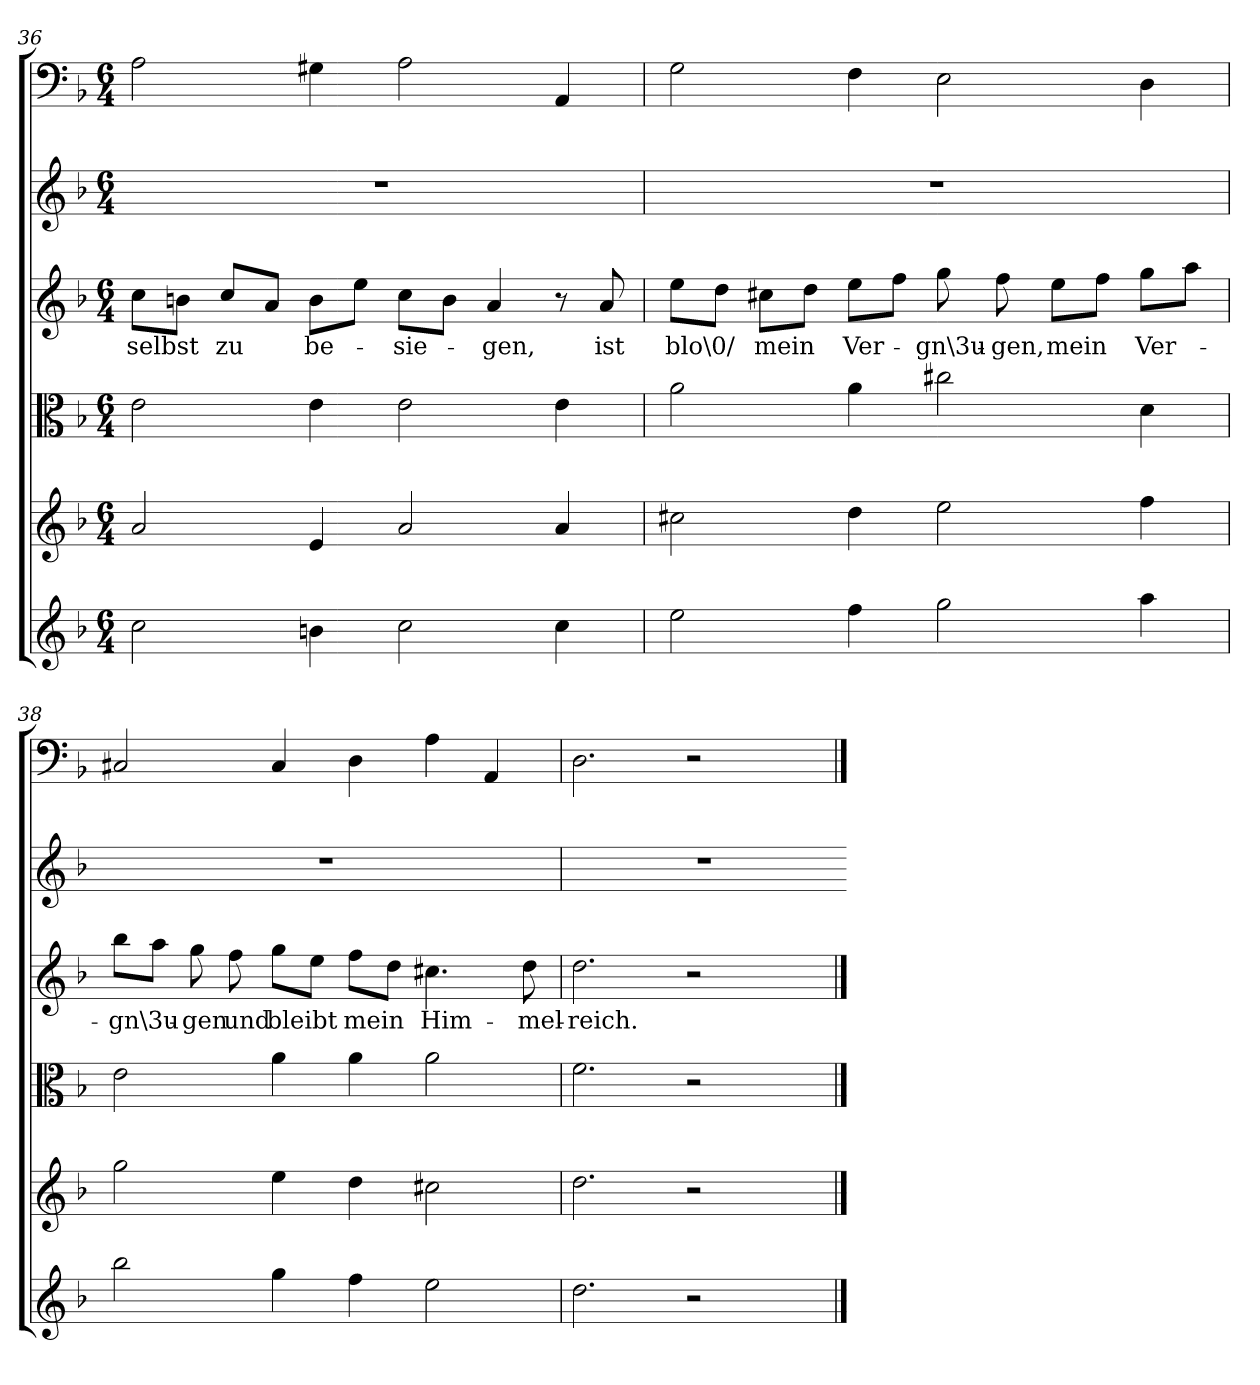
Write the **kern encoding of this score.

**kern	**kern	**kern	**kern	**text	**kern	**kern
*part6	*part5	*part4	*part3	*part3	*part2	*part1
*staff6	*staff5	*staff4	*staff3	*staff3	*staff2	*staff1
*clefG2	*clefG2	*clefC3	*clefG2	*	*clefG2	*clefF4
*k[b-]	*k[b-]	*k[b-]	*k[b-]	*	*k[b-]	*k[b-]
*F:	*F:	*F:	*F:	*	*F:	*F:
*M6/4	*M6/4	*M6/4	*M6/4	*	*M6/4	*M6/4
=36	=36	=36	=36	=36	=36	=36
2cc\	2a/	2e\	8cc\L	selbst	1.r	2A\
.	.	.	8bn\J	.	.	.
.	.	.	8cc/L	zu	.	.
.	.	.	8a/J	.	.	.
4bn\	4e/	4e\	8b\L	be-	.	4G#X\
.	.	.	8ee\J	.	.	.
2cc\	2a/	2e\	8cc\L	-sie-	.	2A\
.	.	.	8b\J	.	.	.
.	.	.	4a/	-gen,	.	.
4cc\	4a/	4e\	8r	.	.	4AA/
.	.	.	8a/	ist	.	.
=37	=37	=37	=37	=37	=37	=37
2ee\	2cc#X\	2a\	8ee\L	blo\0/	1.r	2G\
.	.	.	8dd\J	.	.	.
.	.	.	8cc#X\L	mein	.	.
.	.	.	8dd\J	.	.	.
4ff\	4dd\	4a\	8ee\L	Ver-	.	4F\
.	.	.	8ff\J	.	.	.
2gg\	2ee\	2cc#X\	8gg\	-gn\3u-	.	2E\
.	.	.	8ff\	-gen,	.	.
.	.	.	8ee\L	mein	.	.
.	.	.	8ff\J	.	.	.
4aa\	4ff\	4d\	8gg\L	Ver-	.	4D\
.	.	.	8aa\J	.	.	.
=38	=38	=38	=38	=38	=38	=38
2bb-\	2gg\	2e\	8bb-\L	-gn\3u-	1.r	2C#X/
.	.	.	8aa\J	.	.	.
.	.	.	8gg\	-gen	.	.
.	.	.	8ff\	und	.	.
4gg\	4ee\	4a\	8gg\L	bleibt	.	4C#/
.	.	.	8ee\J	.	.	.
4ff\	4dd\	4a\	8ff\L	mein	.	4D\
.	.	.	8dd\J	.	.	.
2ee\	2cc#X\	2a\	4.cc#X\	Him-	.	4A\
.	.	.	.	.	.	4AA/
.	.	.	8dd\	-mel-	.	.
=39	=39	=39	=39	=39	=39	=39
2.dd\	2.dd\	2.f\	2.dd\	-reich.	1.r	2.D\
2r	2r	2r	2r	.	.	2r
4ryy	4ryy	4ryy	4ryy	.	.	4ryy
==	==	==	==	==	=	==
*-	*-	*-	*-	*-	*-	*-
